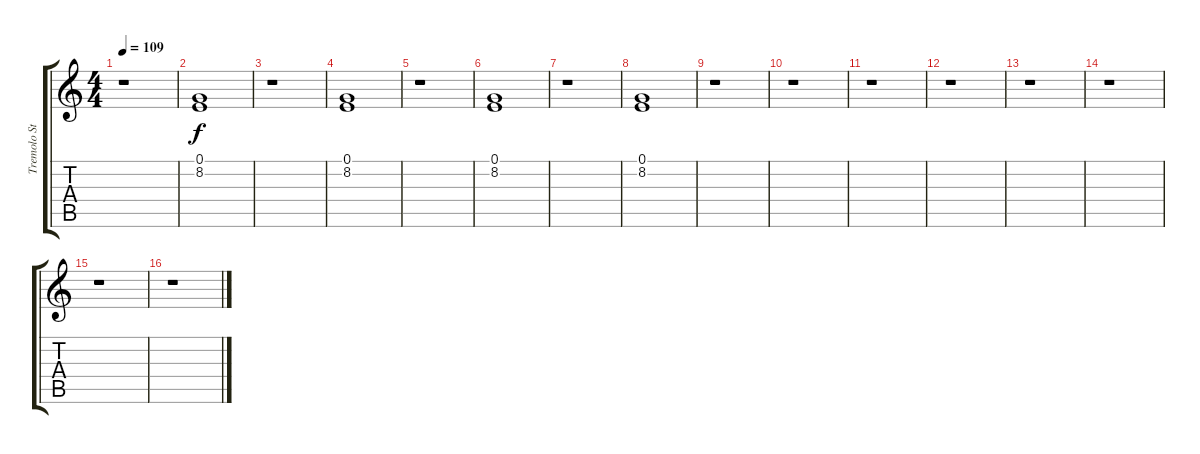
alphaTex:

\track ("Tremolo Strings" "Tremolo St") {instrument tremolostrings}
\staff {score tabs}
\tuning (E4 B3 G3 D3 A2 E2) {hide}
\ts (4 4)
\tempo 109
\clef g2
\ks c
r.1{dy f} |
(0.1 8.2).1 |
r.1 |
(0.1 8.2).1 |
r.1 |
(0.1 8.2).1 |
r.1 |
(0.1 8.2).1 |
r.1 |
r.1 |
r.1 |
r.1 |
r.1 |
r.1 |
r.1 |
r.1
